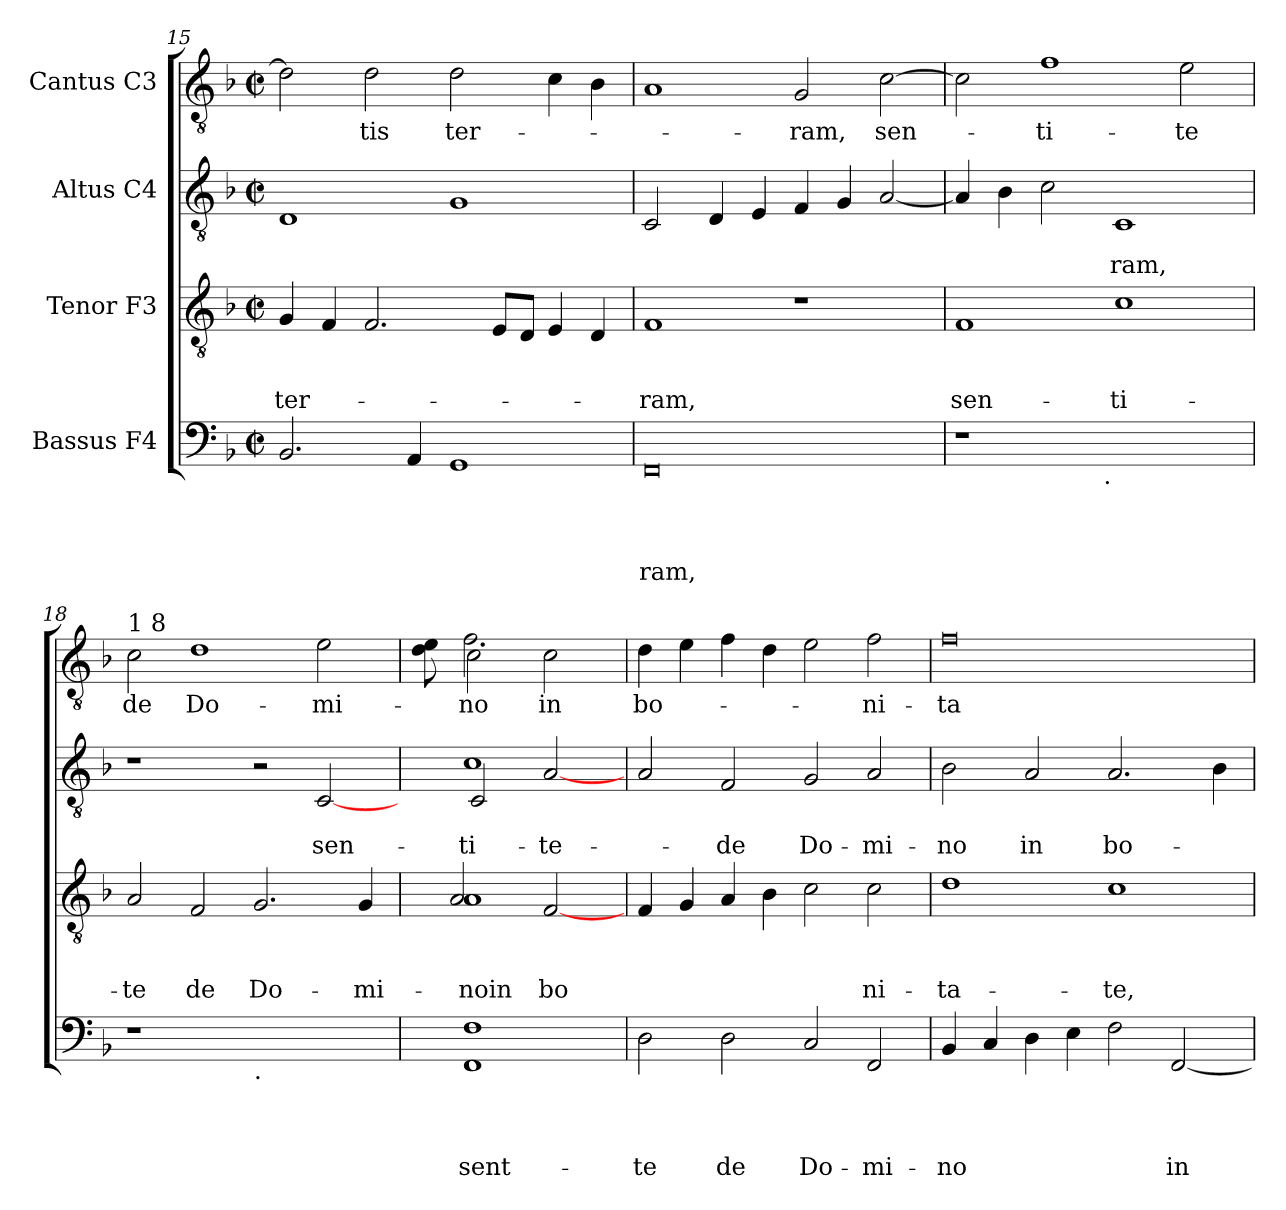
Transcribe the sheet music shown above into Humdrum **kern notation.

**kern	**text	**text	**text	**text	**kern	**text	**text	**text	**kern	**text	**text	**kern	**text
*part4	*part4	*part4	*part4	*part4	*part3	*part3	*part3	*part3	*part2	*part2	*part2	*part1	*part1
*staff4	*staff4	*staff4	*staff4	*staff4	*staff3	*staff3	*staff3	*staff3	*staff2	*staff2	*staff2	*staff1	*staff1
*I"Bassus F4	*	*	*	*	*I"Tenor F3	*	*	*	*I"Altus C4	*	*	*I"Cantus C3	*
*clefF4	*	*	*	*	*clefGv2	*	*	*	*clefGv2	*	*	*clefGv2	*
*k[b-]	*	*	*	*	*k[b-]	*	*	*	*k[b-]	*	*	*k[b-]	*
*F:	*	*	*	*	*F:	*	*	*	*F:	*	*	*F:	*
*M2/2	*	*	*	*	*M2/2	*	*	*	*M2/2	*	*	*M2/2	*
*met(c|)	*	*	*	*	*met(c|)	*	*	*	*met(c|)	*	*	*met(c|)	*
=15	=15	=15	=15	=15	=15	=15	=15	=15	=15	=15	=15	=15	=15
!	!	!	!	!	!	!	!	!LO:LY:b	!	!	!	!	!
2.BB-/	.	.	.	.	4G/	.	.	ter-	1D	.	.	2d\]	.
.	.	.	.	.	4F/	.	.	.	.	.	.	.	.
!	!	!	!	!	!	!	!	!	!	!	!	!	!LO:LY:b
.	.	.	.	.	2.F/	.	.	.	.	.	.	2d\	-tis
4AA/	.	.	.	.	.	.	.	.	.	.	.	.	.
!	!	!	!	!	!	!	!	!	!	!	!	!	!LO:LY:b
1GG	.	.	.	.	.	.	.	.	1G	.	.	2d\	ter-
.	.	.	.	.	8E/L	.	.	.	.	.	.	.	.
.	.	.	.	.	8D/J	.	.	.	.	.	.	.	.
.	.	.	.	.	4E/	.	.	.	.	.	.	4c\	.
.	.	.	.	.	4D/	.	.	.	.	.	.	4B-\	.
=16	=16	=16	=16	=16	=16	=16	=16	=16	=16	=16	=16	=16	=16
!	!	!	!	!LO:LY:b	!	!	!	!LO:LY:b	!	!	!	!	!
0FF	.	.	.	-ram,	1F	.	.	-ram,	2C/	.	.	1A	.
.	.	.	.	.	.	.	.	.	4D/	.	.	.	.
.	.	.	.	.	.	.	.	.	4E/	.	.	.	.
!	!	!	!	!	!	!	!	!	!	!	!	!	!LO:LY:b
.	.	.	.	.	1r	.	.	.	4F/	.	.	2G/	-ram,
.	.	.	.	.	.	.	.	.	4G/	.	.	.	.
!	!	!	!	!	!	!	!	!	!	!	!	!	!LO:LY:b
.	.	.	.	.	.	.	.	.	[<2A/	.	.	[>2c\	sen-
=17	=17	=17	=17	=17	=17	=17	=17	=17	=17	=17	=17	=17	=17
!	!	!	!	!	!	!	!	!LO:LY:b	!	!	!	!	!
*^	*	*	*	*	*	*	*	*	*	*	*	*	*
1r	2ryy	.	.	.	.	1F	.	.	sen-	4A/]	.	.	2c\]	.
.	.	.	.	.	.	.	.	.	.	4B-\	.	.	.	.
!	!	!	!	!	!	!	!	!	!	!	!	!	!	!LO:LY:b
.	4...ryy	.	.	.	.	.	.	.	.	2c\	.	.	1f	-ti-
!	!LO:TX:b:t=.	!	!	!	!	!	!	!	!	!	!	!	!	!
.	1ryy	.	.	.	.	.	.	.	.	.	.	.	.	.
!	!	!	!	!	!	!	!	!	!LO:LY:b	!	!	!LO:LY:b	!	!
1ryy	.	.	.	.	.	1c	.	.	-ti-	1C	.	-ram,	.	.
!	!	!	!	!	!	!	!	!	!	!	!	!	!	!LO:LY:b
.	.	.	.	.	.	.	.	.	.	.	.	.	2e\	-te
.	32ryy	.	.	.	.	.	.	.	.	.	.	.	.	.
!!LO:PB:g=z
=18	=18	=18	=18	=18	=18	=18	=18	=18	=18	=18	=18	=18	=18	=18
!	!	!	!	!	!	!	!	!	!	!	!	!	!LO:TX:a:t=1 8	!
!	!	!	!	!	!	!	!	!	!LO:LY:b	!	!	!	!	!LO:LY:b
*v	*v	*	*	*	*	*	*	*	*	*	*	*	*	*
1r	.	.	.	.	2A/	.	.	-te	1r	.	.	2c\	de
!	!	!	!	!	!	!	!	!LO:LY:b	!	!	!	!	!LO:LY:b
.	.	.	.	.	2F/	.	.	de	.	.	.	1d	Do-
!LO:TX:b:t=.	!	!	!	!	!	!	!	!	!	!	!	!	!
!	!	!	!	!	!	!	!	!LO:LY:b	!	!	!	!	!
1ryy	.	.	.	.	2.G/	.	.	Do-	2r	.	.	.	.
!	!	!	!	!	!	!	!	!	!	!	!LO:LY:b	!	!LO:LY:b
.	.	.	.	.	.	.	.	.	[<2C/	.	sen-	2e\	-mi-
!	!	!	!	!	!	!	!	!LO:LY:b	!	!	!	!	!
.	.	.	.	.	4G/	.	.	-mi-	.	.	.	.	.
=19	=19	=19	=19	=19	=19	=19	=19	=19	=19	=19	=19	=19	=19
!	!	!	!	!LO:LY:b	!	!	!	!LO:LY:b	!	!	!LO:LY:b	!	!LO:LY:b
*	*	*	*	*	*^	*	*	*	*^	*	*	*^	*
*	*	*	*	*	*	*	*	*	*	*	*	*	*	*	*^	*
1FF 1F	.	.	.	sent-	1A	2A/	.	.	-noin	1c	2C/	.	-ti-	2.f\	2c\	8d\ 8e\	-no
.	.	.	.	.	.	.	.	.	.	.	.	.	.	.	.	4.ryy	.
!	!	!	!	!	!	!	!	!	!LO:LY:b	!	!	!	!LO:LY:b	!	!	!	!LO:LY:b
.	.	.	.	.	.	[<2F/	.	.	bo-	.	[<2A/	.	-te	.	2ryy	2c\	in
.	.	.	.	.	.	.	.	.	.	.	.	.	.	4ryy	.	.	.
*	*	*	*	*	*v	*v	*	*	*	*	*	*	*	*v	*v	*v	*
*	*	*	*	*	*	*	*	*	*v	*v	*	*	*	*
=20	=20	=20	=20	=20	=20	=20	=20	=20	=20	=20	=20	=20	=20
!	!	!	!	!LO:LY:b	!	!	!	!	!	!	!	!	!LO:LY:b
2D\	.	.	.	-te	4F/	.	.	.	2A/	.	.	4d\	bo-
.	.	.	.	.	4G/	.	.	.	.	.	.	4e\	.
!	!	!	!	!LO:LY:b	!	!	!	!	!	!	!LO:LY:b	!	!
2D\	.	.	.	de	4A/	.	.	.	2F/	.	de	4f\	.
.	.	.	.	.	4B-\	.	.	.	.	.	.	4d\	.
!	!	!	!	!LO:LY:b	!	!	!	!	!	!	!LO:LY:b	!	!
2C/	.	.	.	Do-	2c\	.	.	.	2G/	.	Do-	2e\	.
!	!	!	!	!LO:LY:b	!	!	!	!LO:LY:b	!	!	!LO:LY:b	!	!LO:LY:b
2FF/	.	.	.	-mi-	2c\	.	.	-ni-	2A/	.	-mi-	2f\	-ni-
=21	=21	=21	=21	=21	=21	=21	=21	=21	=21	=21	=21	=21	=21
!	!	!	!	!LO:LY:b	!	!	!	!LO:LY:b	!	!	!LO:LY:b	!	!LO:LY:b
4BB-/	.	.	.	-no	1d	.	.	-ta-	2B-\	.	-no	0f	-ta-
4C/	.	.	.	.	.	.	.	.	.	.	.	.	.
!	!	!	!	!	!	!	!	!	!	!	!LO:LY:b	!	!
4D\	.	.	.	.	.	.	.	.	2A/	.	in	.	.
4E\	.	.	.	.	.	.	.	.	.	.	.	.	.
!	!	!	!	!	!	!	!	!LO:LY:b	!	!	!LO:LY:b	!	!
2F\	.	.	.	.	1c	.	.	-te,	2.A/	.	bo-	.	.
!	!	!	!	!LO:LY:b	!	!	!	!	!	!	!	!	!
[<2FF/	.	.	.	in	.	.	.	.	.	.	.	.	.
.	.	.	.	.	.	.	.	.	4B-\	.	.	.	.
=	=	=	=	=	=	=	=	=	=	=	=	=	=
*-	*-	*-	*-	*-	*-	*-	*-	*-	*-	*-	*-	*-	*-
